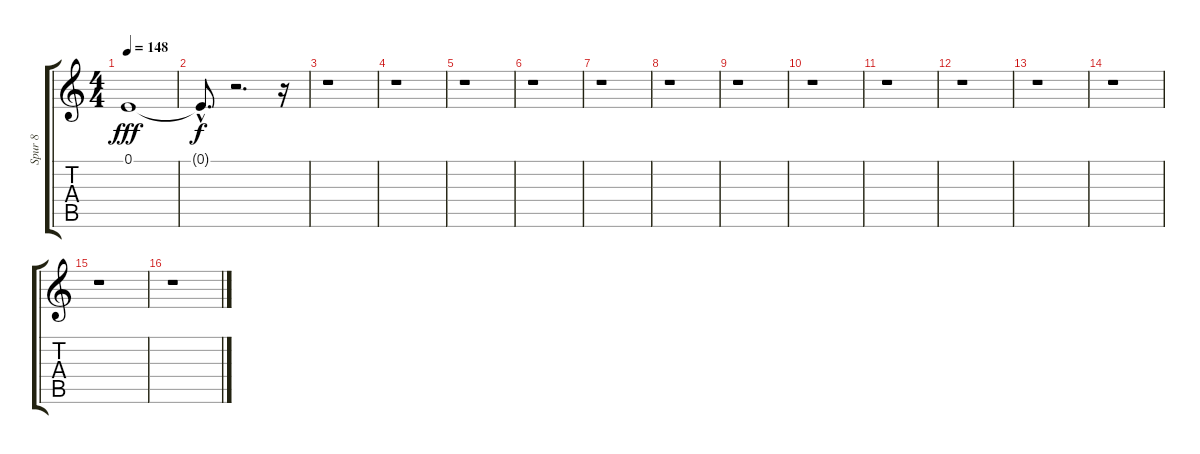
\track ("Spur 8" "Spur 8") {instrument stringensemble1}
\staff {score tabs}
\tuning (E4 B3 G3 D3 A2 E2) {hide}
\ts (4 4)
\tempo 148
\clef g2
\ks c
0.1.1{dy fff} |
0.1{hac t}.8{d dy f} r.2{d} r.16 |
r.1 |
r.1 |
r.1 |
r.1 |
r.1 |
r.1 |
r.1 |
r.1 |
r.1 |
r.1 |
r.1 |
r.1 |
r.1 |
r.1
